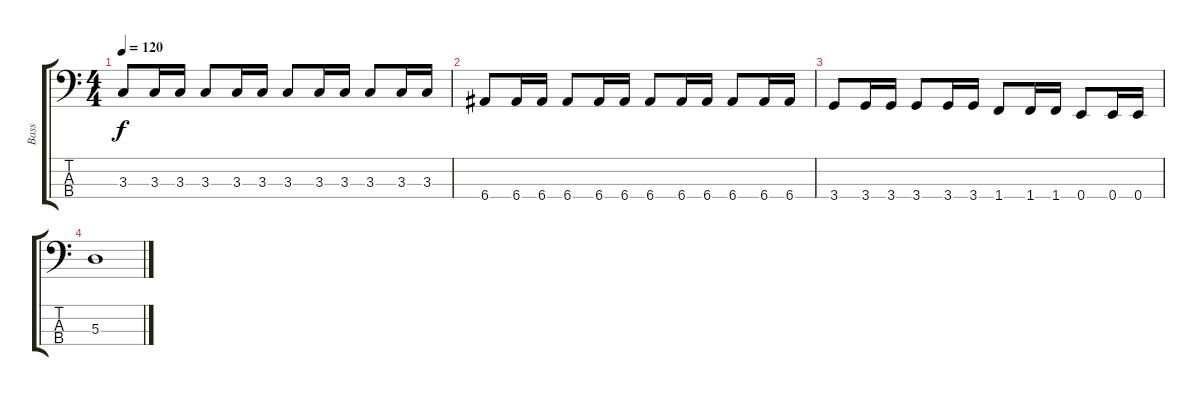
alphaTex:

\track ("Bass" "Bass") {instrument electricbassfinger}
\staff {score tabs}
\tuning (G2 D2 A1 E1) {hide}
\ts (4 4)
\tempo 120
\clef f4
\ks c
3.3.8{dy f} 3.3.16 3.3.16 3.3.8 3.3.16 3.3.16 3.3.8 3.3.16 3.3.16 3.3.8 3.3.16 3.3.16 |
6.4.8 6.4.16 6.4.16 6.4.8 6.4.16 6.4.16 6.4.8 6.4.16 6.4.16 6.4.8 6.4.16 6.4.16 |
3.4.8 3.4.16 3.4.16 3.4.8 3.4.16 3.4.16 1.4.8 1.4.16 1.4.16 0.4.8 0.4.16 0.4.16 |
5.3.1
